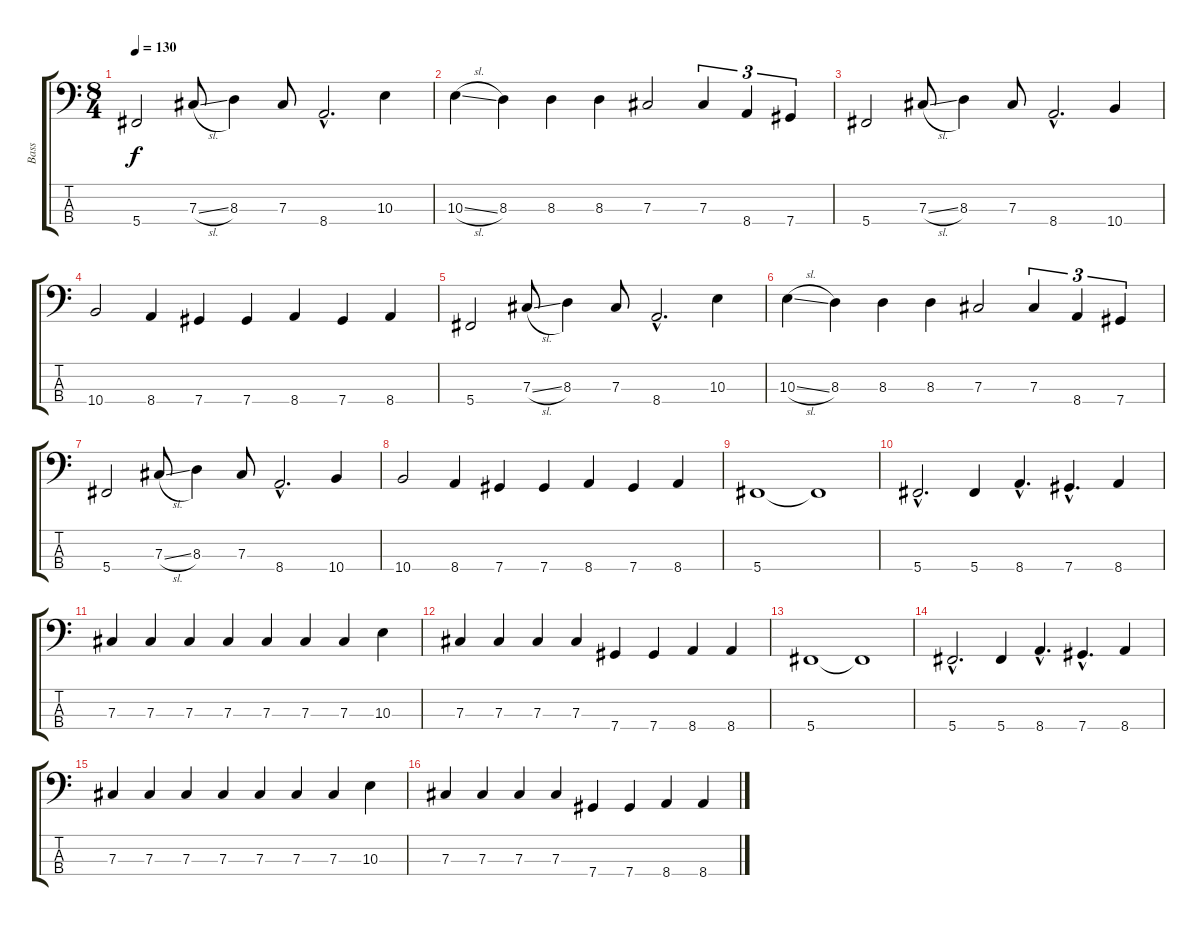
\track ("Bass" "Bass") {instrument electricbasspick}
\staff {score tabs}
\tuning (E2 B1 Gb1 Db1) {hide}
\ts (8 4)
\tempo 130
\clef f4
\ks c
5.4.2{dy f} 7.3{sl}.8 8.3.4 7.3.8 8.4{hac}.2{d} 10.3.4 |
10.3{sl}.4 8.3.4 8.3.4 8.3.4 7.3.2 7.3.4{tu (3 2)} 8.4.4{tu (3 2)} 7.4.4{tu (3 2)} |
5.4.2 7.3{sl}.8 8.3.4 7.3.8 8.4{hac}.2{d} 10.4.4 |
10.4.2 8.4.4 7.4.4 7.4.4 8.4.4 7.4.4 8.4.4 |
5.4.2 7.3{sl}.8 8.3.4 7.3.8 8.4{hac}.2{d} 10.3.4 |
10.3{sl}.4 8.3.4 8.3.4 8.3.4 7.3.2 7.3.4{tu (3 2)} 8.4.4{tu (3 2)} 7.4.4{tu (3 2)} |
5.4.2 7.3{sl}.8 8.3.4 7.3.8 8.4{hac}.2{d} 10.4.4 |
10.4.2 8.4.4 7.4.4 7.4.4 8.4.4 7.4.4 8.4.4 |
5.4.1 5.4{t}.1 |
5.4{hac}.2{d} 5.4.4 8.4{hac}.4{d} 7.4{hac}.4{d} 8.4.4 |
7.3.4 7.3.4 7.3.4 7.3.4 7.3.4 7.3.4 7.3.4 10.3.4 |
7.3.4 7.3.4 7.3.4 7.3.4 7.4.4 7.4.4 8.4.4 8.4.4 |
5.4.1 5.4{t}.1 |
5.4{hac}.2{d} 5.4.4 8.4{hac}.4{d} 7.4{hac}.4{d} 8.4.4 |
7.3.4 7.3.4 7.3.4 7.3.4 7.3.4 7.3.4 7.3.4 10.3.4 |
7.3.4 7.3.4 7.3.4 7.3.4 7.4.4 7.4.4 8.4.4 8.4.4
